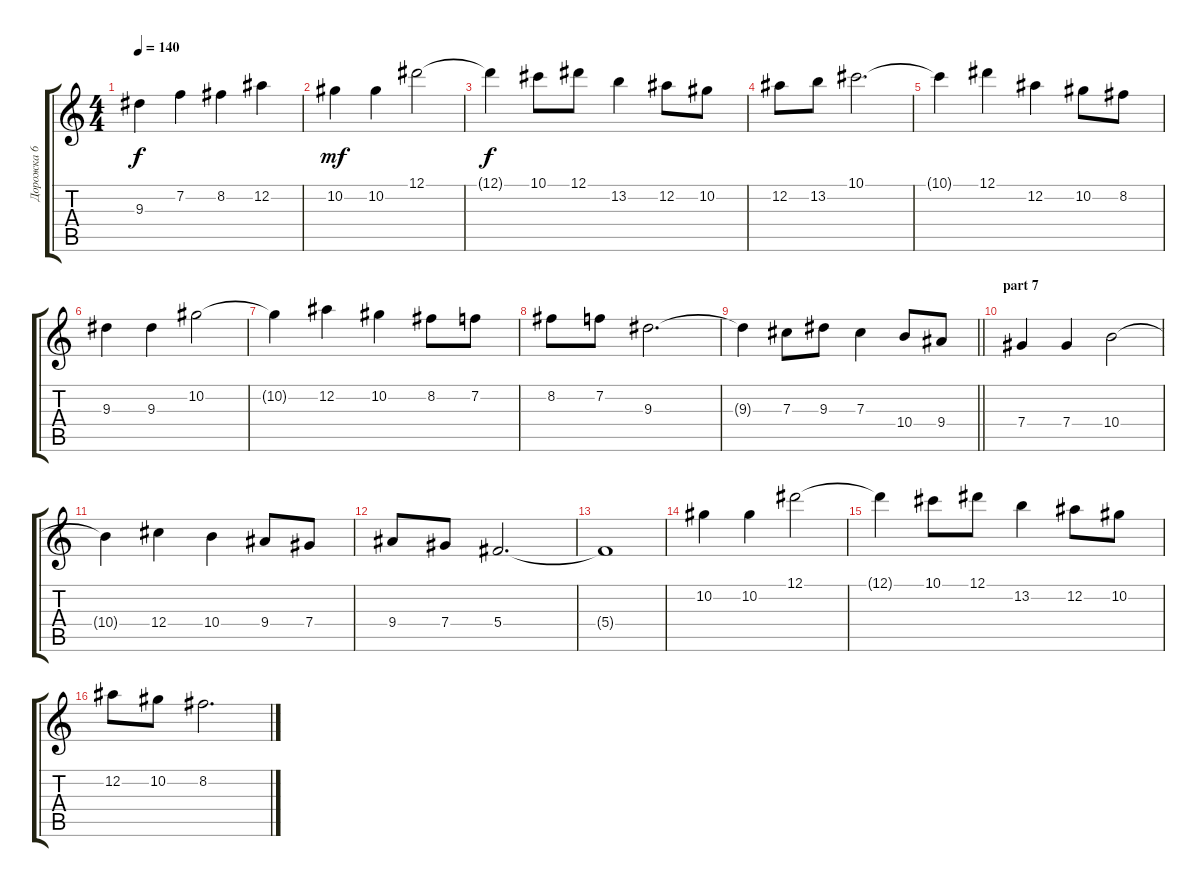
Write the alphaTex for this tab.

\track ("Дорожка 6" "Дорожка 6") {instrument distortionguitar}
\staff {score tabs}
\tuning (Eb4 Bb3 Gb3 Db3 Ab2 Eb2) {hide}
\ts (4 4)
\tempo 140
\clef g2
\ks c
9.3{t}.4{dy f} 7.2.4 8.2.4 12.2.4 |
10.2.4{dy mf} 10.2.4 12.1.2 |
12.1{t}.4{dy f} 10.1.8 12.1.8 13.2.4 12.2.8 10.2.8 |
12.2.8 13.2.8 10.1.2{d} |
10.1{t}.4 12.1.4 12.2.4 10.2.8 8.2.8 |
9.3.4 9.3.4 10.2.2 |
10.2{t}.4 12.2.4 10.2.4 8.2.8 7.2.8 |
8.2.8 7.2.8 9.3.2{d} |
\barLineRight lightlight
9.3{t}.4 7.3.8 9.3.8 7.3.4 10.4.8 9.4.8 |
\section ("" "part 7")
7.4.4 7.4.4 10.4.2 |
10.4{t}.4 12.4.4 10.4.4 9.4.8 7.4.8 |
9.4.8 7.4.8 5.4.2{d} |
5.4{t}.1 |
10.2.4 10.2.4 12.1.2 |
12.1{t}.4 10.1.8 12.1.8 13.2.4 12.2.8 10.2.8 |
12.2.8 10.2.8 8.2.2{d}
